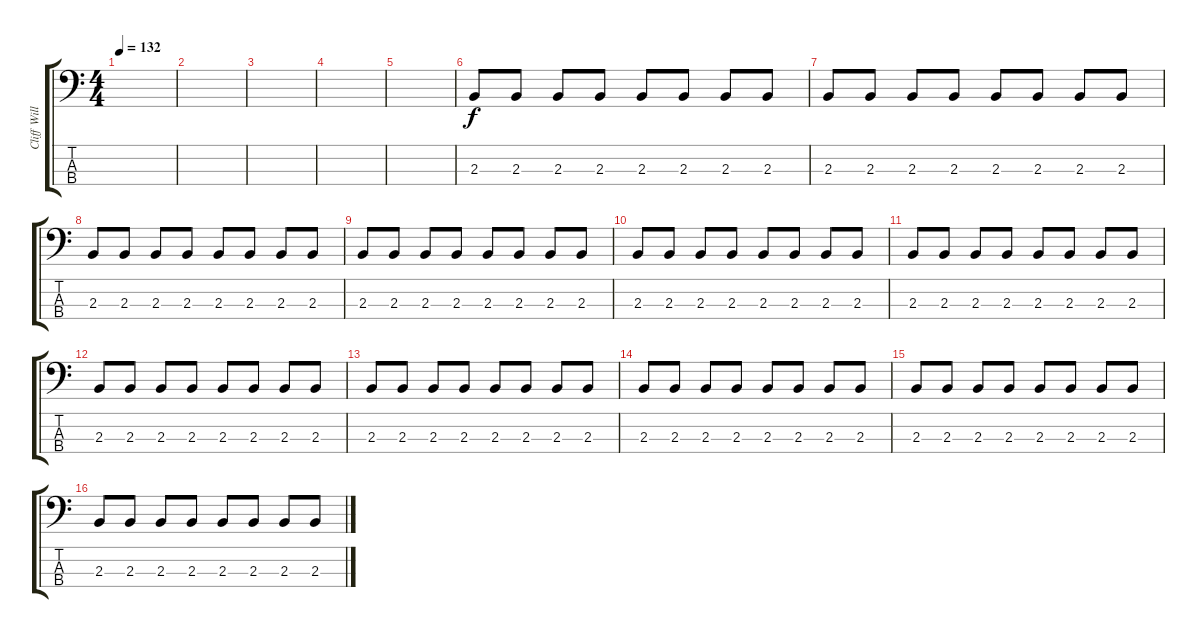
\track ("Cliff Williams" "Cliff Will") {instrument electricbassfinger}
\staff {score tabs}
\tuning (G2 D2 A1 E1) {hide}
\ts (4 4)
\tempo 132
\clef f4
\ks c
|
|
|
|
|
2.3.8 2.3.8 2.3.8 2.3.8 2.3.8 2.3.8 2.3.8 2.3.8 |
2.3.8 2.3.8 2.3.8 2.3.8 2.3.8 2.3.8 2.3.8 2.3.8 |
2.3.8 2.3.8 2.3.8 2.3.8 2.3.8 2.3.8 2.3.8 2.3.8 |
2.3.8 2.3.8 2.3.8 2.3.8 2.3.8 2.3.8 2.3.8 2.3.8 |
2.3.8 2.3.8 2.3.8 2.3.8 2.3.8 2.3.8 2.3.8 2.3.8 |
2.3.8 2.3.8 2.3.8 2.3.8 2.3.8 2.3.8 2.3.8 2.3.8 |
2.3.8 2.3.8 2.3.8 2.3.8 2.3.8 2.3.8 2.3.8 2.3.8 |
2.3.8 2.3.8 2.3.8 2.3.8 2.3.8 2.3.8 2.3.8 2.3.8 |
2.3.8 2.3.8 2.3.8 2.3.8 2.3.8 2.3.8 2.3.8 2.3.8 |
2.3.8 2.3.8 2.3.8 2.3.8 2.3.8 2.3.8 2.3.8 2.3.8 |
2.3.8 2.3.8 2.3.8 2.3.8 2.3.8 2.3.8 2.3.8 2.3.8
